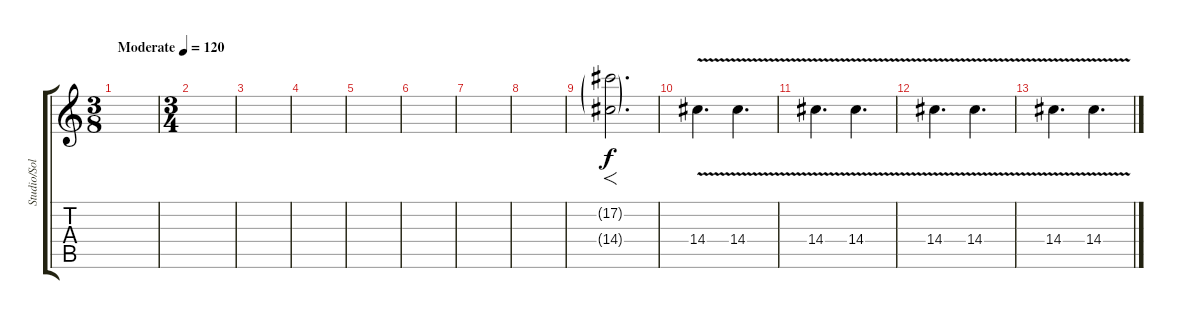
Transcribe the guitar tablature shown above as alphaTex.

\track ("Studio/Solo Guitar" "Studio/Sol") {instrument distortionguitar}
\staff {score tabs}
\tuning (Db4 Ab3 E3 B2 Gb2 Db2) {hide}
\ts (3 8)
\tempo (120 "Moderate")
\clef g2
\ks c
|
\ts (3 4)
|
|
|
|
|
|
|
(17.2{g} 14.4{g}).2{f d} |
14.4{v}.4{d dy f} 14.4{v}.4{d} |
14.4{v}.4{d} 14.4{v}.4{d} |
14.4{v}.4{d} 14.4{v}.4{d} |
14.4{v}.4{d} 14.4{v}.4{d}
